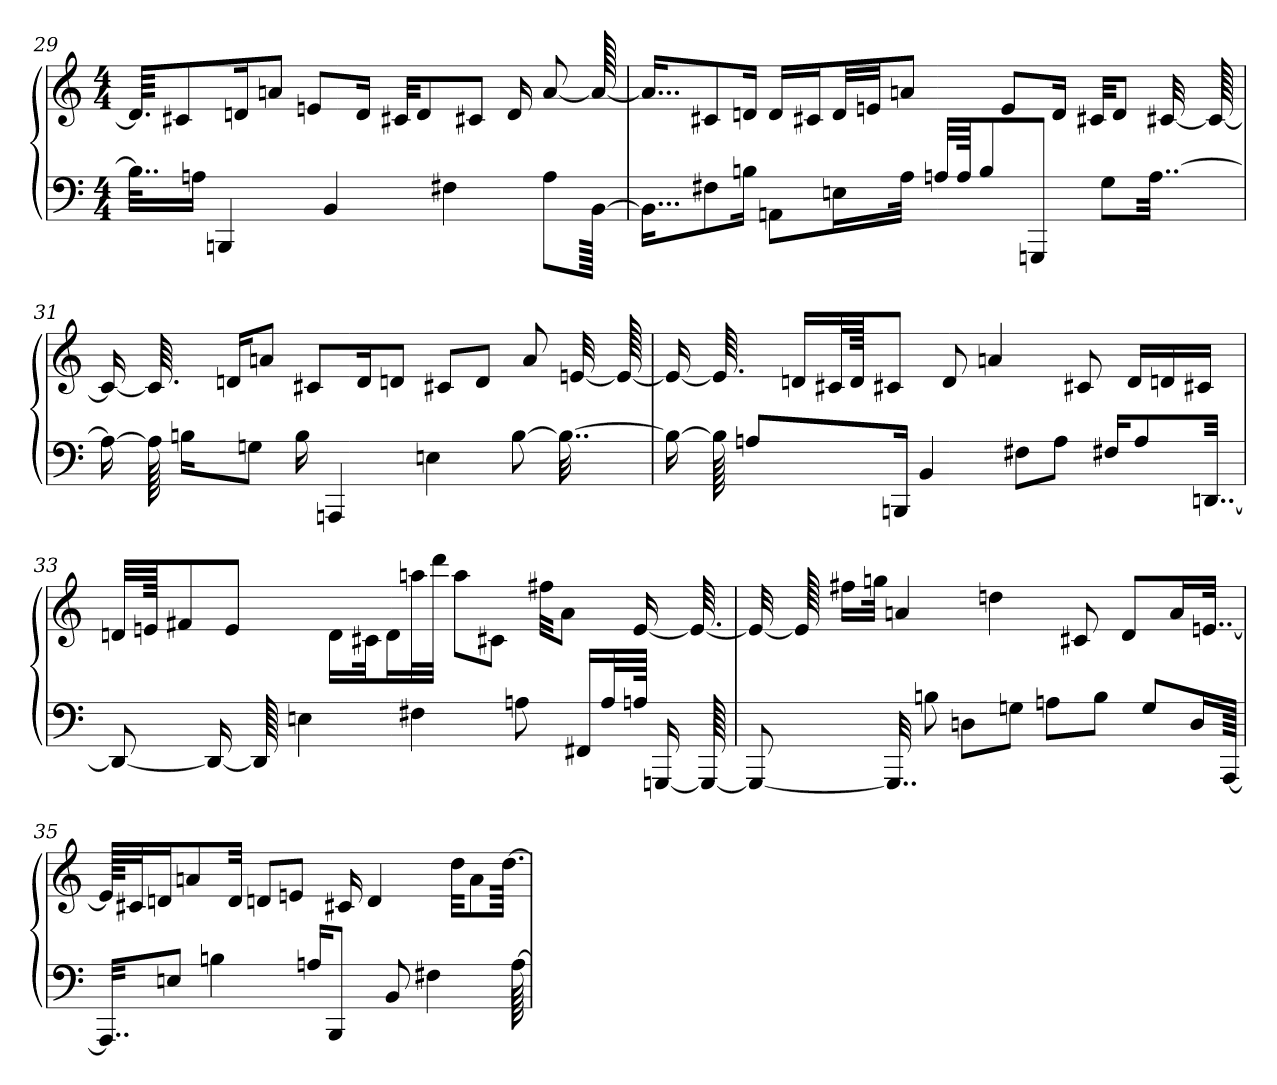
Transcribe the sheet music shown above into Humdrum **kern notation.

**kern	**kern
*part2	*part1
*staff2	*staff1
*clefF4	*clefG2
*M4/4	*M4/4
=29	=29
32..B\KLL]	64.d/KKKL]
.	8c#X/
16An\JJ	.
4BBBn	.
.	16dn/K
.	8an/J
.	8en/L
4BB	.
.	16d/Jk
.	32c#X/KKL
.	8d/
4F#X	.
.	8c#X/J
.	16d
8A\L	[8a
[128BB\Jkkkk	128a_
=30	=30
16...BB\KL]	16...a/KL]
8F#X\	8c#X/
16Bn\Jk	16dn/Jk
8AAn\L	16d/LL
.	16c#X/J
16En\L	32d/LL
.	32en/JJ
32A\JJk	8an/J
32An/LLL	.
64A/JJk	.
8B/	.
.	8e/L
8GGGn/J	.
.	16d/Jk
.	32c#X/KKL
8G\L	.
.	8d/J
[32..A\Jkk	.
.	[32c#X
.	128c#_
=31	=31
16A_	16c#_
128A]	64.c#]
16Bn\KL	.
.	16dn/KL
8Gn\J	.
.	8an/J
16B	.
.	8c#X/L
4AAAn	.
.	16d/K
.	8dn/J
4En	.
.	8c#X/L
.	8d/J
[8B	.
.	8a
32..B_	.
.	[32en
.	128e_
=32	=32
16B_	16e_
128B]	64.e]
8An/L	.
.	16dn/LL
.	32c#X/L
.	128d/JJkk
.	8c#X/J
16BBBn/Jk	.
4BB	.
.	8d
.	4an
8F#X\L	.
8A\J	.
.	8c#X
16F#X/KL	.
.	16d/LL
8A/	.
.	16dn/
.	16c#X/JJ
[32..DDn/Jkk	.
=33	=33
8DD_	32dn/LLL
.	128en/JJkk
.	8f#X/
16DD_	.
.	8e/J
128DD]	.
4En	.
.	16d\LL
.	32c#X\Jk
.	16d\L
4F#X	32aan\L
.	32ddd\JJJ
.	8aa\L
.	8c#X\J
8An	.
.	32ff#X\KKL
.	8a\J
16FF#X/LL	.
32A/L	.
64An/JJJk	[16e
[16GGGn	.
.	64.e_
128GGG_	.
=34	=34
8GGG_	32e_
.	128e]
.	16ff#X\LL
.	32ggn\JJk
32..GGG]	.
.	4an
8Bn	.
8Dn\L	.
.	4ddn
8Gn\J	.
8An\L	.
.	8c#X
8B\J	.
.	8d/L
8G/L	.
.	16a/L
16D/L	.
.	[32..en/JJk
[128AAA/JJkkk	.
=35	=35
32..AAA/KKL]	128e/KKLLL]
.	32c#X/J
.	16dn/J
8En/J	.
.	8an/
4Bn	.
.	32d/Jkk
.	8dn/L
.	8en/J
16An/KL	.
8BBB/J	.
.	16c#X
.	4d
8BB	.
4F#X	.
.	32dd\KKL
.	8a\
.	[64.dd\Jkkk
[128A	.
=	=
*-	*-
